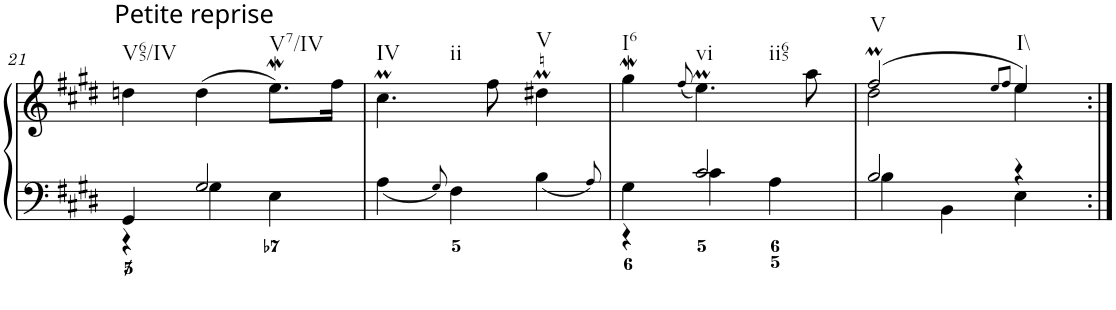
**kern	**kern
*part1	*part1
*staff2	*staff1
*I"Clavecin	*
!!LO:PB:g=z
*clefF4	*clefG2
*k[f#c#g#d#]	*k[f#c#g#d#]
*E:	*E:
*M3/4	*M3/4
=21	=21
*^	*
!	!	!LO:TX:a:t=Petite reprise
!	!	!LO:TX:b:t=V65/IV
4GG#/	4r	4ddn\
2G#/	4G#\	(>4dd\
!	!	!LO:TX:b:t=V7/IV
.	4E\	8.eew\L)
.	.	16ff#\Jk
*v	*v	*
=22	=22
!	!LO:TX:b:t=IV
!	!LO:TX:b:t=ii
4A\	4.cc#M\
8qG#/	.
4F#\	.
.	8ff#\
!	!LO:TX:b:t=V
4B\	4dd#Xm\
8qA/	.
=23	=23
*^	*
!	!	!LO:TX:b:t=I6
4G#\	4r	4gg#W\
.	.	(<8qff#/
!	!	!LO:TX:b:t=vi
!	!	!LO:TX:b:t=ii65
2c#/	4c#\	4.eeM\)
.	4A\	.
.	.	8aa\
=24	=24	=24
*	*	*^
!	!	!LO:TX:b:t=V	!
2B/	4B\	(>2ff#M/	2dd#\
.	4BB\	.	.
.	.	8qee/L	.
.	.	8qff#/J	.
!	!	!LO:TX:b:t=I\\	!
4r	4E\	4ee/)	4ee\
*v	*v	*	*
*	*v	*v
=:|!	=:|!
*-	*-
